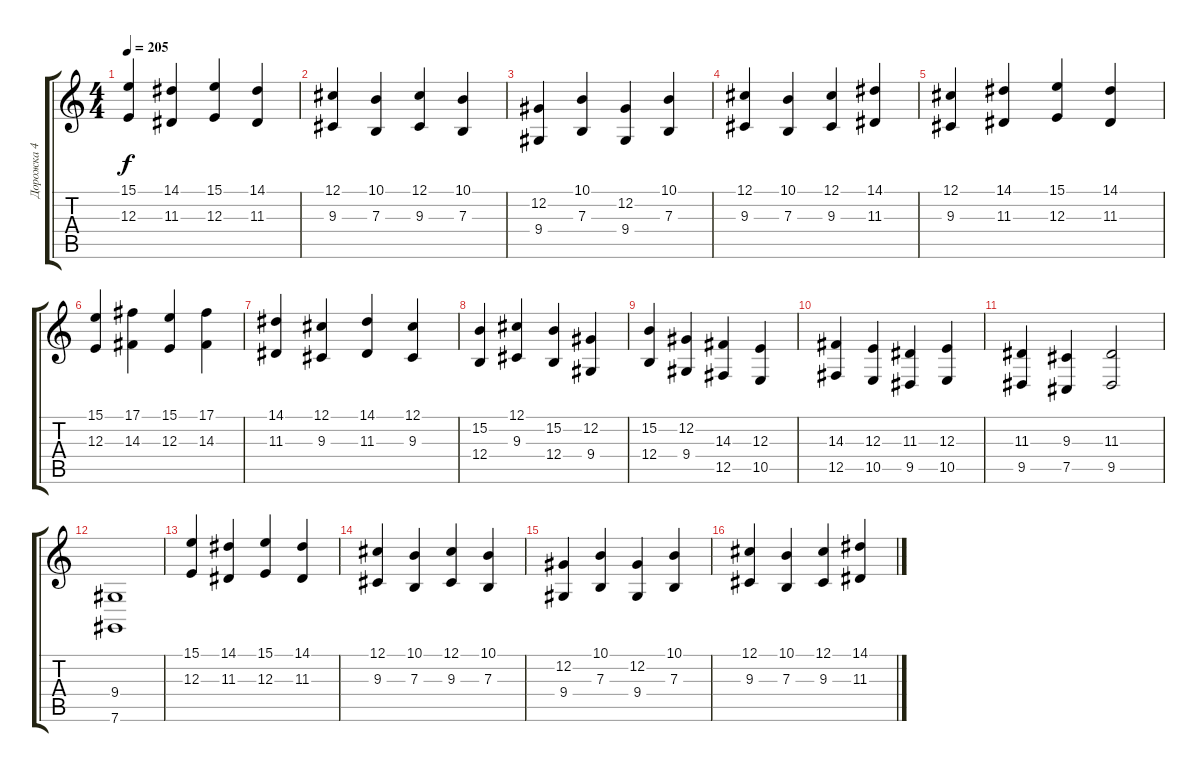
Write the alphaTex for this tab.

\track ("Дорожка 4" "Дорожка 4") {instrument tremolostrings}
\staff {score tabs}
\tuning (Db4 Ab3 E3 B2 Gb2 Db2) {hide}
\ts (4 4)
\tempo 205
\clef g2
\ks c
(15.1 12.3).4{dy f} (14.1 11.3).4 (15.1 12.3).4 (14.1 11.3).4 |
(12.1 9.3).4 (10.1 7.3).4 (12.1 9.3).4 (10.1 7.3).4 |
(12.2 9.4).4 (10.1 7.3).4 (12.2 9.4).4 (10.1 7.3).4 |
(12.1 9.3).4 (10.1 7.3).4 (12.1 9.3).4 (14.1 11.3).4 |
(12.1 9.3).4 (14.1 11.3).4 (15.1 12.3).4 (14.1 11.3).4 |
(15.1 12.3).4 (17.1 14.3).4 (15.1 12.3).4 (17.1 14.3).4 |
(14.1 11.3).4 (12.1 9.3).4 (14.1 11.3).4 (12.1 9.3).4 |
(15.2 12.4).4 (12.1 9.3).4 (15.2 12.4).4 (12.2 9.4).4 |
(15.2 12.4).4 (12.2 9.4).4 (14.3 12.5).4 (12.3 10.5).4 |
(14.3 12.5).4 (12.3 10.5).4 (11.3 9.5).4 (12.3 10.5).4 |
(11.3 9.5).4 (9.3 7.5).4 (11.3 9.5).2 |
(9.4 7.6).1 |
(15.1 12.3).4 (14.1 11.3).4 (15.1 12.3).4 (14.1 11.3).4 |
(12.1 9.3).4 (10.1 7.3).4 (12.1 9.3).4 (10.1 7.3).4 |
(12.2 9.4).4 (10.1 7.3).4 (12.2 9.4).4 (10.1 7.3).4 |
(12.1 9.3).4 (10.1 7.3).4 (12.1 9.3).4 (14.1 11.3).4
